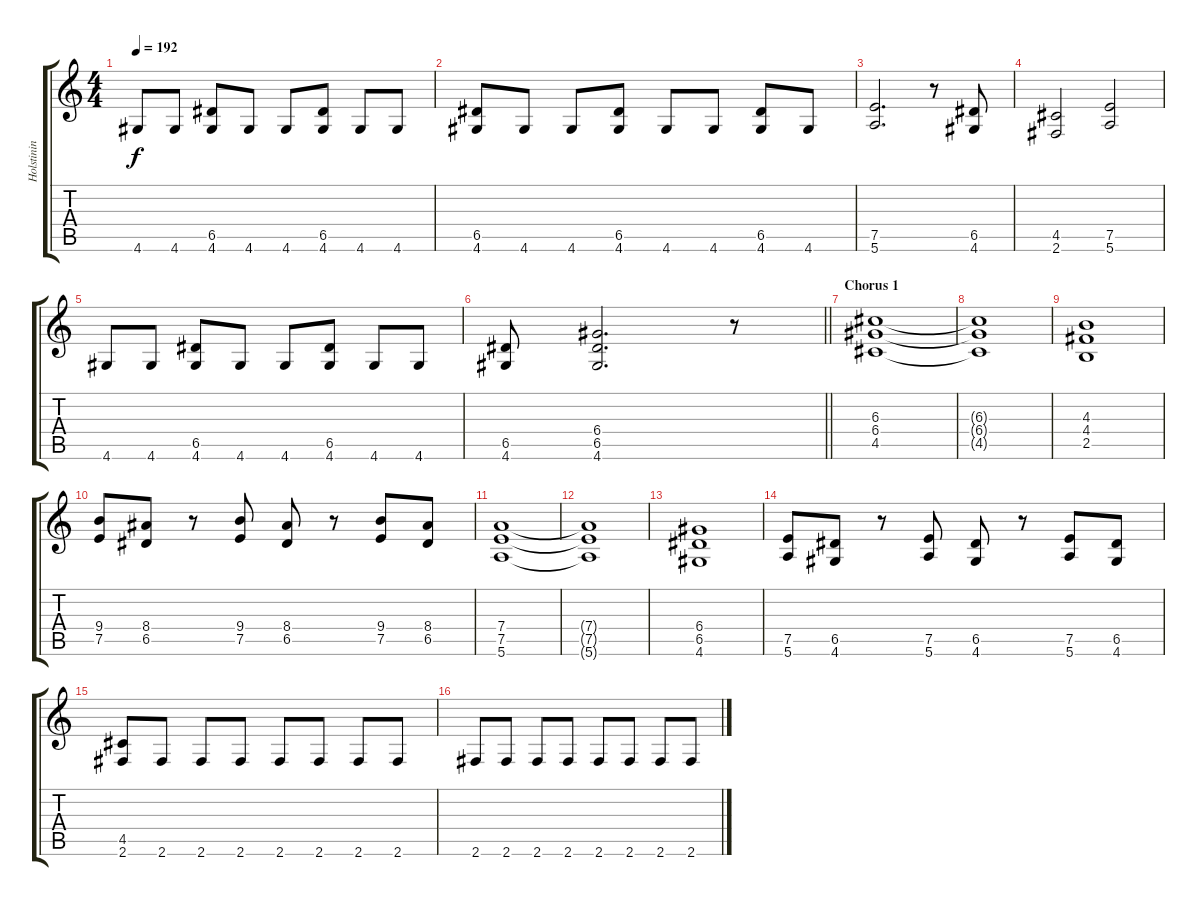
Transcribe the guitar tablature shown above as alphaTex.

\track ("Holstinin 2" "Holstinin ") {instrument overdrivenguitar}
\staff {score tabs}
\tuning (E4 B3 G3 D3 A2 E2) {hide}
\ts (4 4)
\tempo 192
\clef g2
\ks c
4.6.8{dy f} 4.6.8 (6.5 4.6).8 4.6.8 4.6.8 (6.5 4.6).8 4.6.8 4.6.8 |
(6.5 4.6).8 4.6.8 4.6.8 (6.5 4.6).8 4.6.8 4.6.8 (6.5 4.6).8 4.6.8 |
(7.5 5.6).2{d} r.8 (6.5 4.6).8 |
(4.5 2.6).2 (7.5 5.6).2 |
4.6.8 4.6.8 (6.5 4.6).8 4.6.8 4.6.8 (6.5 4.6).8 4.6.8 4.6.8 |
\barLineRight lightlight
(6.5 4.6).8 (6.4 6.5 4.6).2{d} r.8 |
\section ("" "Chorus 1")
(6.3 6.4 4.5).1 |
(6.3{t} 6.4{t} 4.5{t}).1 |
(4.3 4.4 2.5).1 |
(9.4 7.5).8 (8.4 6.5).8 r.8 (9.4 7.5).8 (8.4 6.5).8 r.8 (9.4 7.5).8 (8.4 6.5).8 |
(7.4 7.5 5.6).1 |
(7.4{t} 7.5{t} 5.6{t}).1 |
(6.4 6.5 4.6).1 |
(7.5 5.6).8 (6.5 4.6).8 r.8 (7.5 5.6).8 (6.5 4.6).8 r.8 (7.5 5.6).8 (6.5 4.6).8 |
(4.5 2.6).8 2.6.8 2.6.8 2.6.8 2.6.8 2.6.8 2.6.8 2.6.8 |
2.6.8 2.6.8 2.6.8 2.6.8 2.6.8 2.6.8 2.6.8 2.6.8
